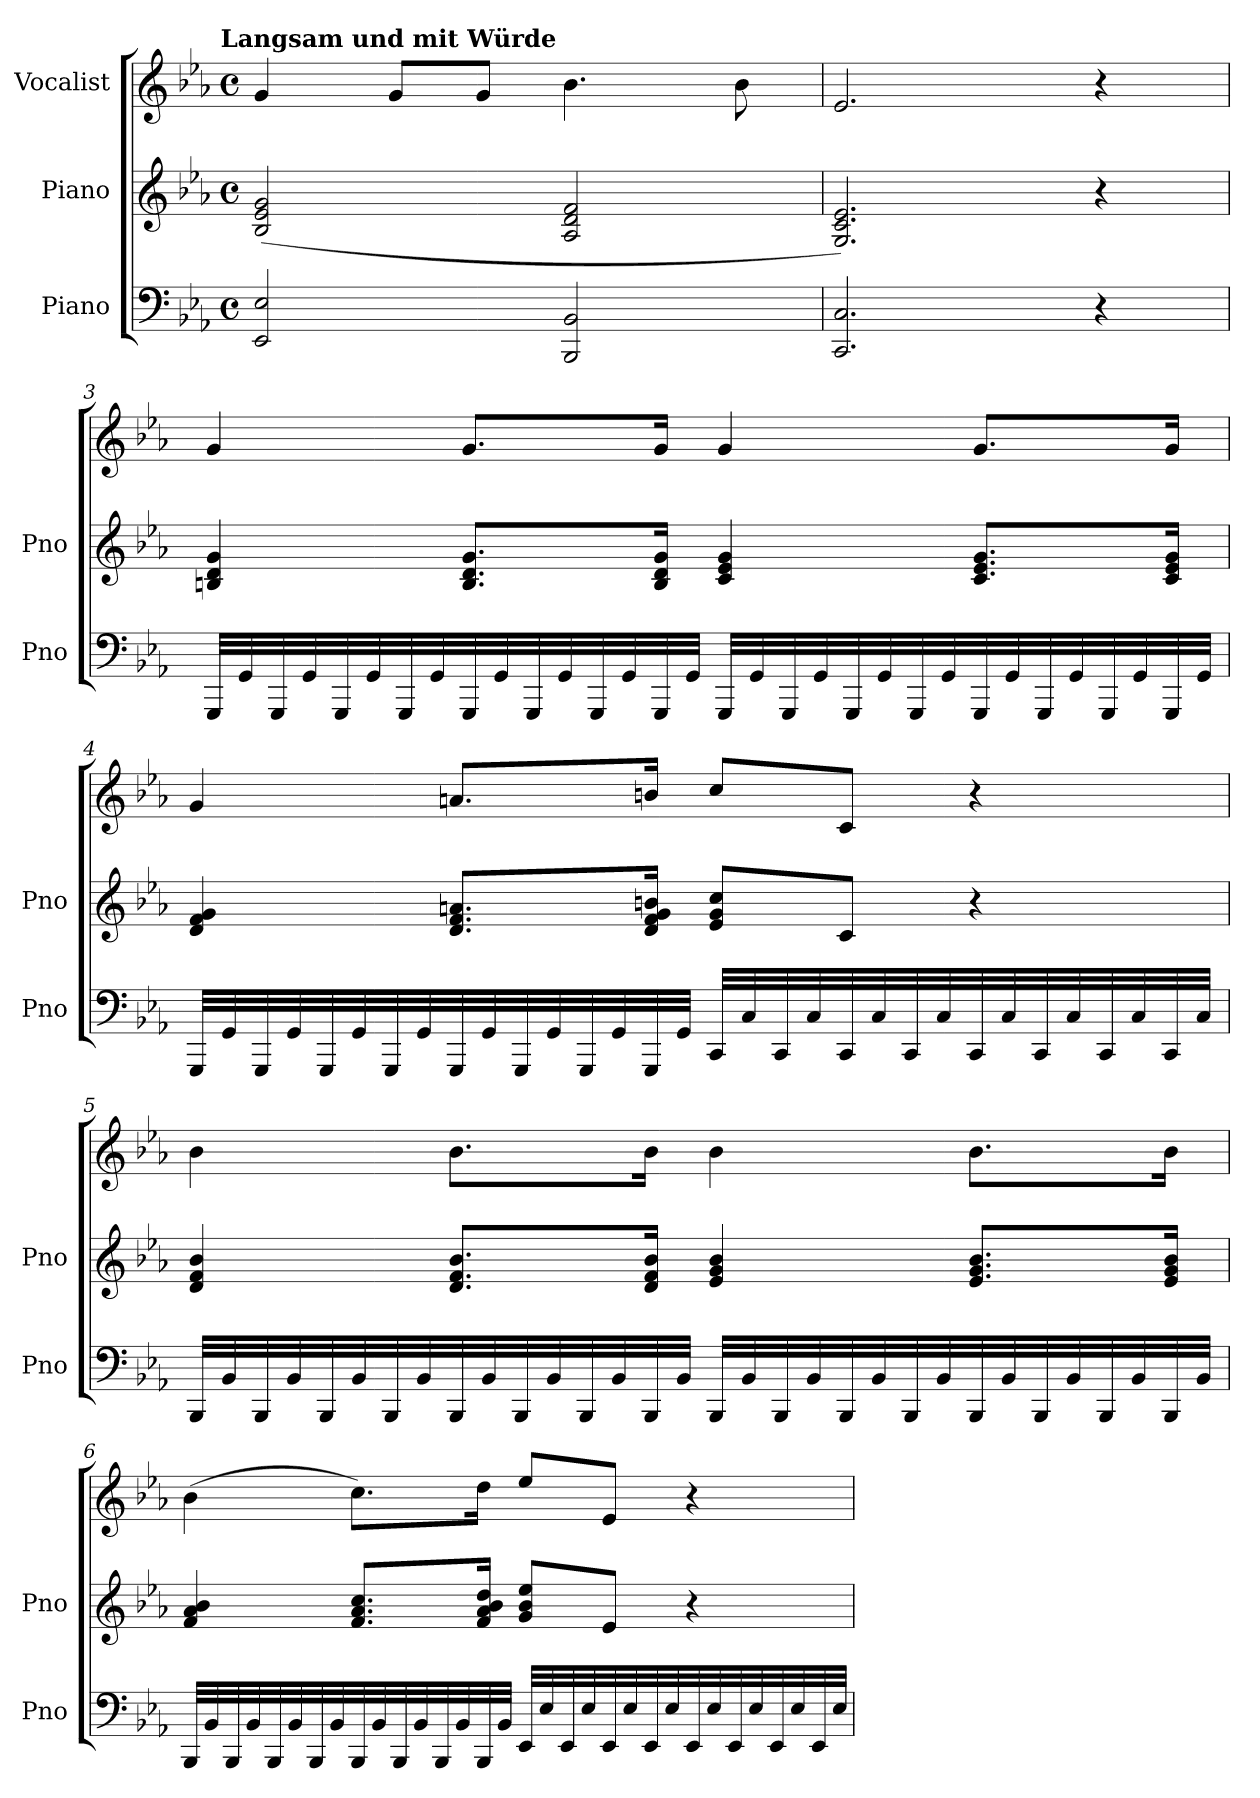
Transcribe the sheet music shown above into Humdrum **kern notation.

**kern	**kern	**kern
*part3	*part2	*part1
*staff3	*staff2	*staff1
*I"Piano	*I"Piano	*I"Vocalist
*I'Pno	*I'Pno	*
*clefF4	*clefG2	*clefG2
*k[b-e-a-]	*k[b-e-a-]	*k[b-e-a-]
*E-:	*E-:	*E-:
!!LO:TX:omd:t=Langsam und mit Würde
*M4/4	*M4/4	*M4/4
*met(c)	*met(c)	*met(c)
*MM72	*MM72	*MM72
=1	=1	=1
2EE- 2E-	(2B- 2e- 2g	4g
.	.	8g/L
.	.	8g/J
2BBB- 2BB-	2A- 2d 2f	4.b-
.	.	8b-
=2	=2	=2
2.CC 2.C	2.G 2.c 2.e-)	2.e-
4r	4r	4r
=3	=3	=3
32GGGLLL	4Bn 4d 4g	4g
32GG	.	.
32GGG	.	.
32GG	.	.
32GGG	.	.
32GG	.	.
32GGG	.	.
32GG	.	.
32GGG	8.B 8.d 8.gL	8.g/L
32GG	.	.
32GGG	.	.
32GG	.	.
32GGG	.	.
32GG	.	.
32GGG	16B 16d 16gJk	16g/Jk
32GGJJJ	.	.
32GGGLLL	4c 4e- 4g	4g
32GG	.	.
32GGG	.	.
32GG	.	.
32GGG	.	.
32GG	.	.
32GGG	.	.
32GG	.	.
32GGG	8.c 8.e- 8.gL	8.g/L
32GG	.	.
32GGG	.	.
32GG	.	.
32GGG	.	.
32GG	.	.
32GGG	16c 16e- 16gJk	16g/Jk
32GGJJJ	.	.
=4	=4	=4
32GGGLLL	4d 4f 4g	4g
32GG	.	.
32GGG	.	.
32GG	.	.
32GGG	.	.
32GG	.	.
32GGG	.	.
32GG	.	.
32GGG	8.d 8.f 8.anL	8.an/L
32GG	.	.
32GGG	.	.
32GG	.	.
32GGG	.	.
32GG	.	.
32GGG	16d 16f 16g 16bnJk	16bn/Jk
32GGJJJ	.	.
32CCLLL	8e- 8g 8ccL	8cc/L
32C	.	.
32CC	.	.
32C	.	.
32CC	8cJ	8c/J
32C	.	.
32CC	.	.
32C	.	.
32CC	4r	4r
32C	.	.
32CC	.	.
32C	.	.
32CC	.	.
32C	.	.
32CC	.	.
32CJJJ	.	.
=5	=5	=5
32BBB-LLL	4d 4f 4b-	4b-
32BB-	.	.
32BBB-	.	.
32BB-	.	.
32BBB-	.	.
32BB-	.	.
32BBB-	.	.
32BB-	.	.
32BBB-	8.d 8.f 8.b-L	8.b-\L
32BB-	.	.
32BBB-	.	.
32BB-	.	.
32BBB-	.	.
32BB-	.	.
32BBB-	16d 16f 16b-Jk	16b-\Jk
32BB-JJJ	.	.
32BBB-LLL	4e- 4g 4b-	4b-
32BB-	.	.
32BBB-	.	.
32BB-	.	.
32BBB-	.	.
32BB-	.	.
32BBB-	.	.
32BB-	.	.
32BBB-	8.e- 8.g 8.b-L	8.b-\L
32BB-	.	.
32BBB-	.	.
32BB-	.	.
32BBB-	.	.
32BB-	.	.
32BBB-	16e- 16g 16b-Jk	16b-\Jk
32BB-JJJ	.	.
=6	=6	=6
32BBB-LLL	4f 4a- 4b-	(4b-
32BB-	.	.
32BBB-	.	.
32BB-	.	.
32BBB-	.	.
32BB-	.	.
32BBB-	.	.
32BB-	.	.
32BBB-	8.f 8.a- 8.ccL	8.cc\L)
32BB-	.	.
32BBB-	.	.
32BB-	.	.
32BBB-	.	.
32BB-	.	.
32BBB-	16f 16a- 16b- 16ddJk	16dd\Jk
32BB-JJJ	.	.
32EE-LLL	8g 8b- 8ee-L	8ee-/L
32E-	.	.
32EE-	.	.
32E-	.	.
32EE-	8e-J	8e-/J
32E-	.	.
32EE-	.	.
32E-	.	.
32EE-	4r	4r
32E-	.	.
32EE-	.	.
32E-	.	.
32EE-	.	.
32E-	.	.
32EE-	.	.
32E-JJJ	.	.
=	=	=
*-	*-	*-
